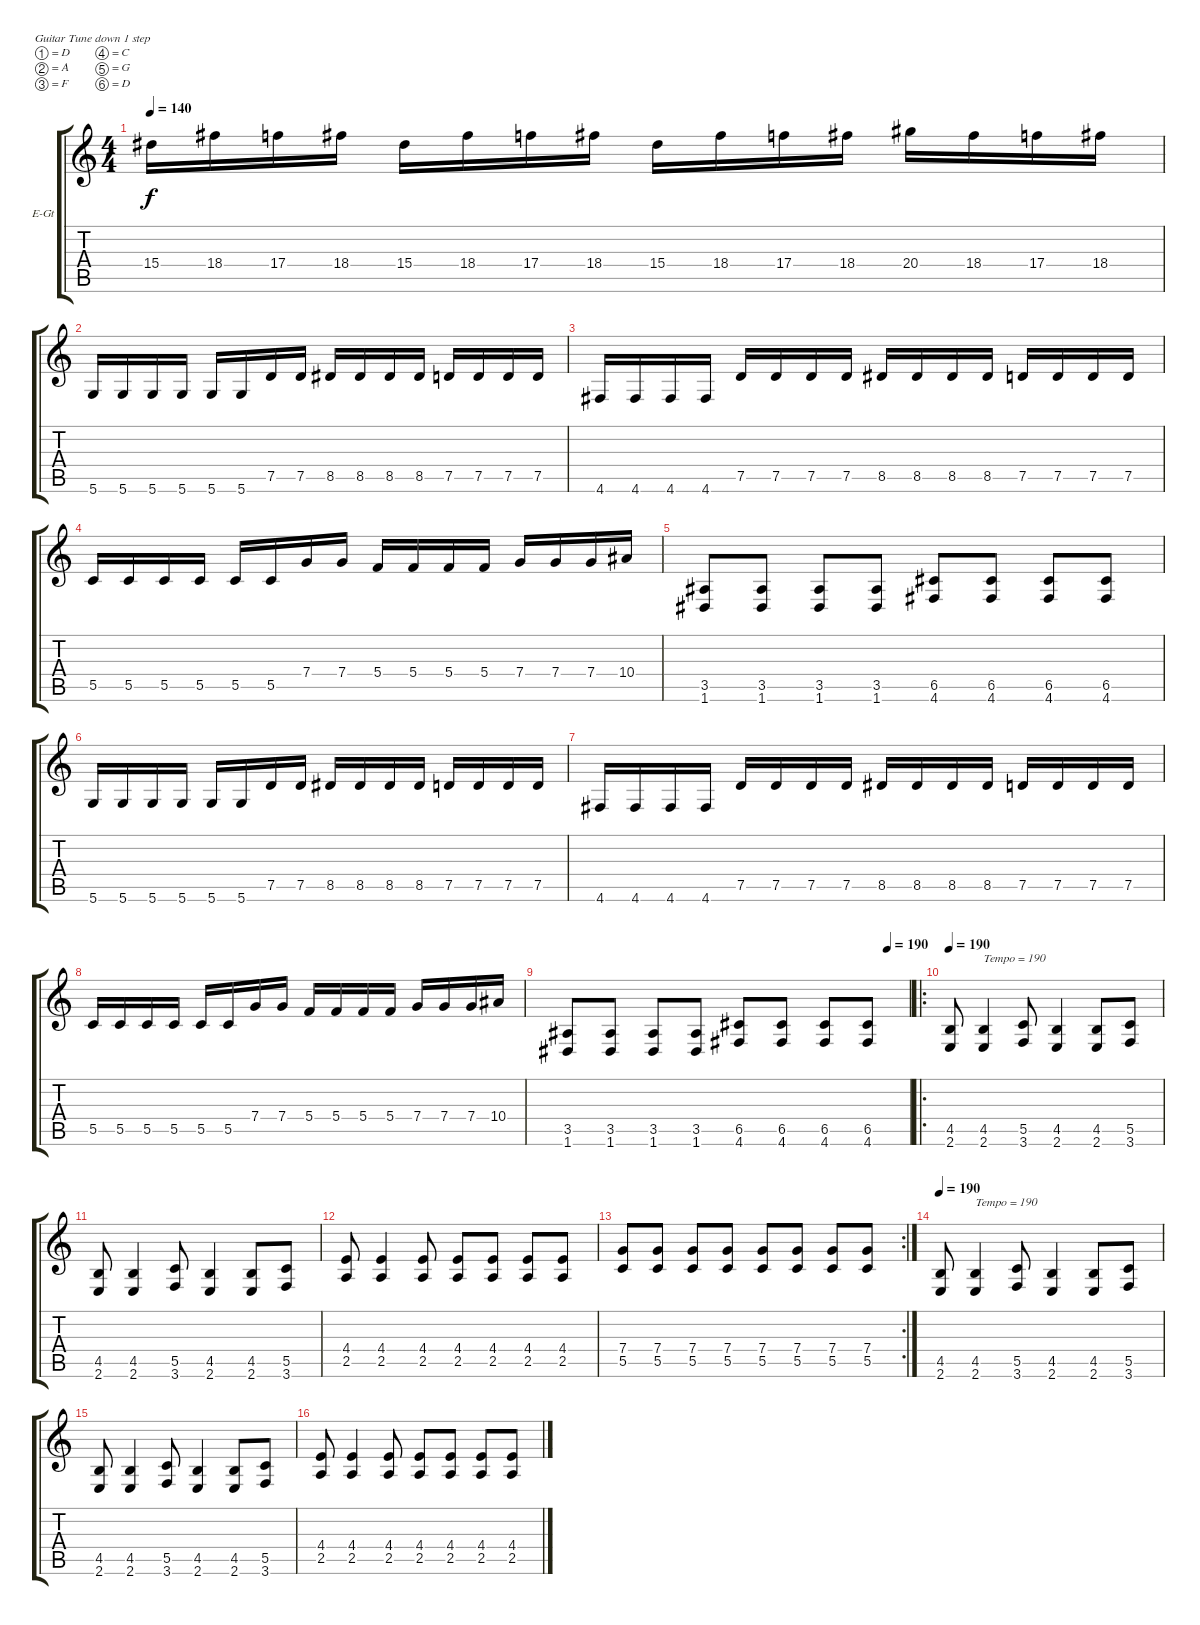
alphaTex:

\bracketExtendMode groupsimilarinstruments
\firstSystemTrackNameOrientation horizontal
\otherSystemsTrackNameOrientation horizontal
\track ("Paul - Guitar 1" "E-Gt") {instrument distortionguitar}
\staff {score tabs}
\tuning (D4 A3 F3 C3 G2 D2)
\ts (4 4)
\tempo 140
\clef g2
\ks c
15.4.16{dy f} 18.4.16 17.4.16 18.4.16 15.4.16 18.4.16 17.4.16 18.4.16 15.4.16 18.4.16 17.4.16 18.4.16 20.4.16 18.4.16 17.4.16 18.4.16 |
5.6.16 5.6.16 5.6.16 5.6.16 5.6.16 5.6.16 7.5.16 7.5.16 8.5.16 8.5.16 8.5.16 8.5.16 7.5.16 7.5.16 7.5.16 7.5.16 |
4.6.16 4.6.16 4.6.16 4.6.16 7.5.16 7.5.16 7.5.16 7.5.16 8.5.16 8.5.16 8.5.16 8.5.16 7.5.16 7.5.16 7.5.16 7.5.16 |
5.5.16 5.5.16 5.5.16 5.5.16 5.5.16 5.5.16 7.4.16 7.4.16 5.4.16 5.4.16 5.4.16 5.4.16 7.4.16 7.4.16 7.4.16 10.4.16 |
(3.5 1.6).8 (3.5 1.6).8 (3.5 1.6).8 (3.5 1.6).8 (6.5 4.6).8 (6.5 4.6).8 (6.5 4.6).8 (6.5 4.6).8 |
5.6.16 5.6.16 5.6.16 5.6.16 5.6.16 5.6.16 7.5.16 7.5.16 8.5.16 8.5.16 8.5.16 8.5.16 7.5.16 7.5.16 7.5.16 7.5.16 |
4.6.16 4.6.16 4.6.16 4.6.16 7.5.16 7.5.16 7.5.16 7.5.16 8.5.16 8.5.16 8.5.16 8.5.16 7.5.16 7.5.16 7.5.16 7.5.16 |
5.5.16 5.5.16 5.5.16 5.5.16 5.5.16 5.5.16 7.4.16 7.4.16 5.4.16 5.4.16 5.4.16 5.4.16 7.4.16 7.4.16 7.4.16 10.4.16 |
\tempo (190 0.9375)
(3.5 1.6).8 (3.5 1.6).8 (3.5 1.6).8 (3.5 1.6).8 (6.5 4.6).8 (6.5 4.6).8 (6.5 4.6).8 (6.5 4.6).8 |
\ro
\tempo 190
(4.5 2.6).8 (4.5 2.6).4{txt "Tempo = 190"} (5.5 3.6).8 (4.5 2.6).4 (4.5 2.6).8 (5.5 3.6).8 |
(4.5 2.6).8 (4.5 2.6).4 (5.5 3.6).8 (4.5 2.6).4 (4.5 2.6).8 (5.5 3.6).8 |
(4.4 2.5).8 (4.4 2.5).4 (4.4 2.5).8 (4.4 2.5).8 (4.4 2.5).8 (4.4 2.5).8 (4.4 2.5).8 |
\rc 2
(7.4 5.5).8 (7.4 5.5).8 (7.4 5.5).8 (7.4 5.5).8 (7.4 5.5).8 (7.4 5.5).8 (7.4 5.5).8 (7.4 5.5).8 |
\tempo 190
(4.5 2.6).8 (4.5 2.6).4{txt "Tempo = 190"} (5.5 3.6).8 (4.5 2.6).4 (4.5 2.6).8 (5.5 3.6).8 |
(4.5 2.6).8 (4.5 2.6).4 (5.5 3.6).8 (4.5 2.6).4 (4.5 2.6).8 (5.5 3.6).8 |
(4.4 2.5).8 (4.4 2.5).4 (4.4 2.5).8 (4.4 2.5).8 (4.4 2.5).8 (4.4 2.5).8 (4.4 2.5).8
